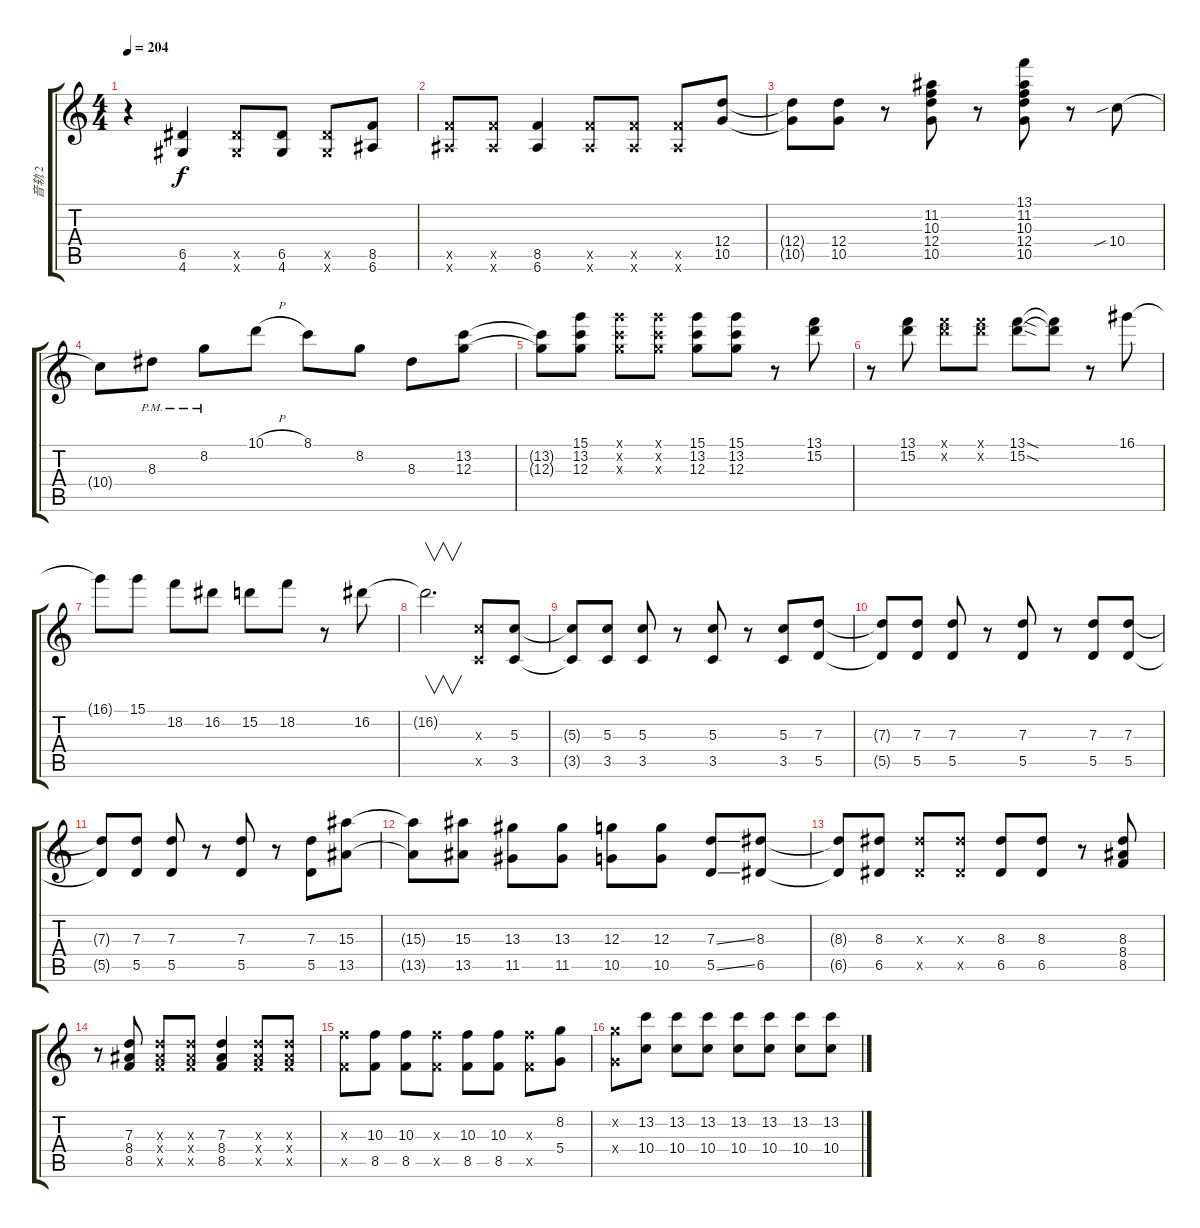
\track ("音轨 2" "音轨 2") {instrument overdrivenguitar}
\staff {score tabs}
\tuning (E4 B3 G3 D3 A2 E2) {hide}
\ts (4 4)
\tempo 204
\clef g2
\ks c
r.4{dy f} (6.5 4.6).4 (6.5{x} 4.6{x}).8 (6.5 4.6).8 (6.5{x} 4.6{x}).8 (8.5 6.6).8 |
(8.5{x} 6.6{x}).8 (8.5{x} 6.6{x}).8 (8.5 6.6).4 (8.5{x} 6.6{x}).8 (8.5{x} 6.6{x}).8 (8.5{x} 6.6{x}).8 (12.4 10.5).8 |
(12.4{t} 10.5{t}).8 (12.4 10.5).8 r.8 (11.2 10.3 12.4 10.5).8 r.8 (13.1 11.2 10.3 12.4 10.5).8 r.8 10.4{sib}.8 |
10.4{t}.8 8.3{pm}.8 8.2{pm}.8 10.1{h}.8 8.1.8 8.2.8 8.3.8 (13.2 12.3).8 |
(13.2{t} 12.3{t}).8 (15.1 13.2 12.3).8 (15.1{x} 13.2{x} 12.3{x}).8 (15.1{x} 13.2{x} 12.3{x}).8 (15.1 13.2 12.3).8 (15.1 13.2 12.3).8 r.8 (13.1 15.2).8 |
r.8 (13.1 15.2).8 (13.1{x} 15.2{x}).8 (13.1{x} 15.2{x}).8 (13.1{sod} 15.2{sod}).8 (13.1{t} 15.2{t}).8 r.8 16.1.8 |
16.1{t}.8 15.1.8 18.2.8 16.2.8 15.2.8 18.2.8 r.8 16.2.8 |
16.2{t}.2{v d} (5.3{x} 3.5{x}).8 (5.3 3.5).8 |
(5.3{t} 3.5{t}).8 (5.3 3.5).8 (5.3 3.5).8 r.8 (5.3 3.5).8 r.8 (5.3 3.5).8 (7.3 5.5).8 |
(7.3{t} 5.5{t}).8 (7.3 5.5).8 (7.3 5.5).8 r.8 (7.3 5.5).8 r.8 (7.3 5.5).8 (7.3 5.5).8 |
(7.3{t} 5.5{t}).8 (7.3 5.5).8 (7.3 5.5).8 r.8 (7.3 5.5).8 r.8 (7.3 5.5).8 (15.3 13.5).8 |
(15.3{t} 13.5{t}).8 (15.3 13.5).8 (13.3 11.5).8 (13.3 11.5).8 (12.3 10.5).8 (12.3 10.5).8 (7.3{ss} 5.5{ss}).8 (8.3 6.5).8 |
(8.3{t} 6.5{t}).8 (8.3 6.5).8 (8.3{x} 6.5{x}).8 (8.3{x} 6.5{x}).8 (8.3 6.5).8 (8.3 6.5).8 r.8 (8.3 8.4 8.5).8 |
r.8 (7.3 8.4 8.5).8 (7.3{x} 8.4{x} 8.5{x}).8 (7.3{x} 8.4{x} 8.5{x}).8 (7.3 8.4 8.5).4 (7.3{x} 8.4{x} 8.5{x}).8 (7.3{x} 8.4{x} 8.5{x}).8 |
(10.3{x} 8.5{x}).8 (10.3 8.5).8 (10.3 8.5).8 (10.3{x} 8.5{x}).8 (10.3 8.5).8 (10.3 8.5).8 (10.3{x} 8.5{x}).8 (8.2 5.4).8 |
(8.2{x} 5.4{x}).8 (13.2 10.4).8 (13.2 10.4).8 (13.2 10.4).8 (13.2 10.4).8 (13.2 10.4).8 (13.2 10.4).8 (13.2 10.4).8
